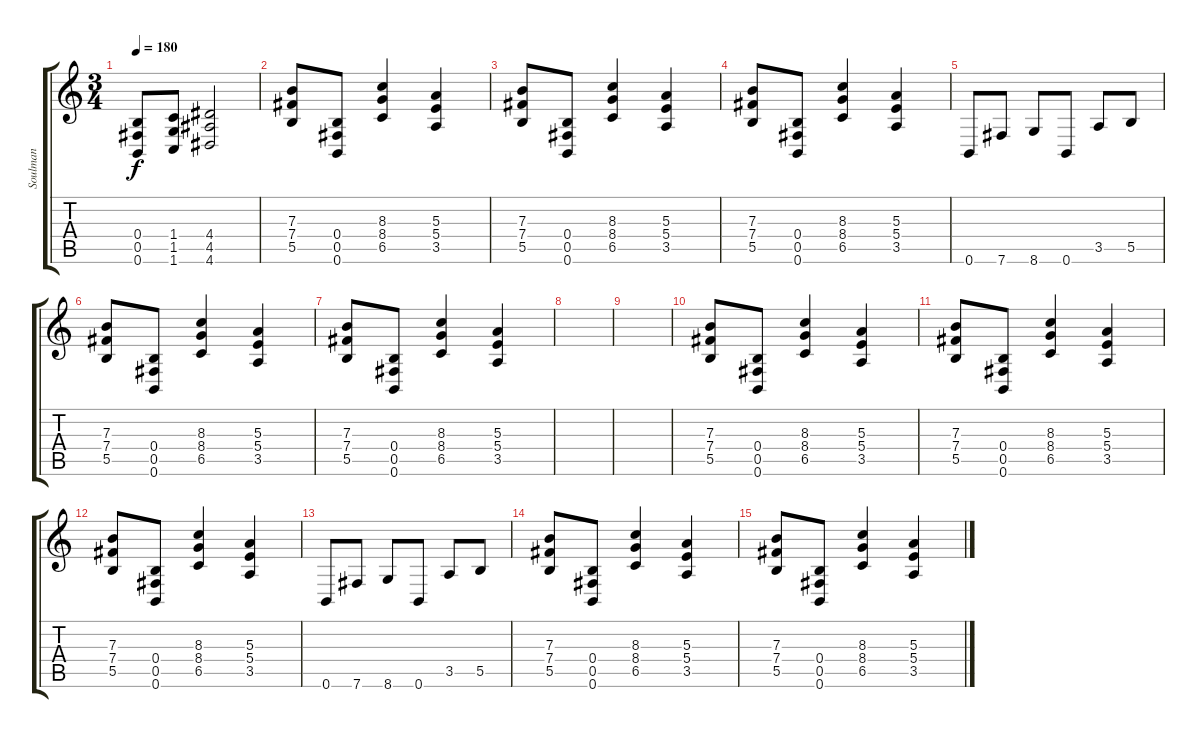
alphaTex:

\track ("Soulman" "Soulman") {instrument distortionguitar}
\staff {score tabs}
\tuning (Db4 Ab3 E3 B2 Gb2 B1) {hide}
\ts (3 4)
\tempo 180
\clef g2
\ks c
(0.4 0.5 0.6).8{dy f} (1.4 1.5 1.6).8 (4.4 4.5 4.6).2 |
(7.3 7.4 5.5).8 (0.4 0.5 0.6).8 (8.3 8.4 6.5).4 (5.3 5.4 3.5).4 |
(7.3 7.4 5.5).8 (0.4 0.5 0.6).8 (8.3 8.4 6.5).4 (5.3 5.4 3.5).4 |
(7.3 7.4 5.5).8 (0.4 0.5 0.6).8 (8.3 8.4 6.5).4 (5.3 5.4 3.5).4 |
0.6.8 7.6.8 8.6.8 0.6.8 3.5.8 5.5.8 |
(7.3 7.4 5.5).8 (0.4 0.5 0.6).8 (8.3 8.4 6.5).4 (5.3 5.4 3.5).4 |
(7.3 7.4 5.5).8 (0.4 0.5 0.6).8 (8.3 8.4 6.5).4 (5.3 5.4 3.5).4 |
|
|
(7.3 7.4 5.5).8 (0.4 0.5 0.6).8 (8.3 8.4 6.5).4 (5.3 5.4 3.5).4 |
(7.3 7.4 5.5).8 (0.4 0.5 0.6).8 (8.3 8.4 6.5).4 (5.3 5.4 3.5).4 |
(7.3 7.4 5.5).8 (0.4 0.5 0.6).8 (8.3 8.4 6.5).4 (5.3 5.4 3.5).4 |
0.6.8 7.6.8 8.6.8 0.6.8 3.5.8 5.5.8 |
(7.3 7.4 5.5).8 (0.4 0.5 0.6).8 (8.3 8.4 6.5).4 (5.3 5.4 3.5).4 |
(7.3 7.4 5.5).8 (0.4 0.5 0.6).8 (8.3 8.4 6.5).4 (5.3 5.4 3.5).4
